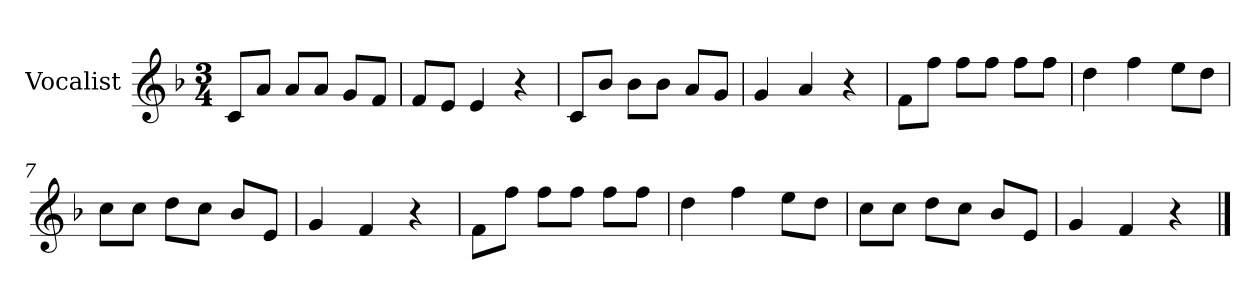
**kern
*part1
*staff1
*I"Vocalist
*k[b-]
*F:
*M3/4
=1
8cL
8aJ
8aL
8aJ
8gL
8fJ
=2
8fL
8eJ
4e
4r
=3
8cL
8b-J
8b-L
8b-J
8aL
8gJ
=4
4g
4a
4r
=5
8fL
8ffJ
8ffL
8ffJ
8ffL
8ffJ
=6
4dd
4ff
8eeL
8ddJ
=7
8ccL
8ccJ
8ddL
8ccJ
8b-L
8eJ
=8
4g
4f
4r
=9
8fL
8ffJ
8ffL
8ffJ
8ffL
8ffJ
=10
4dd
4ff
8eeL
8ddJ
=11
8ccL
8ccJ
8ddL
8ccJ
8b-L
8eJ
=12
4g
4f
4r
==
*-
